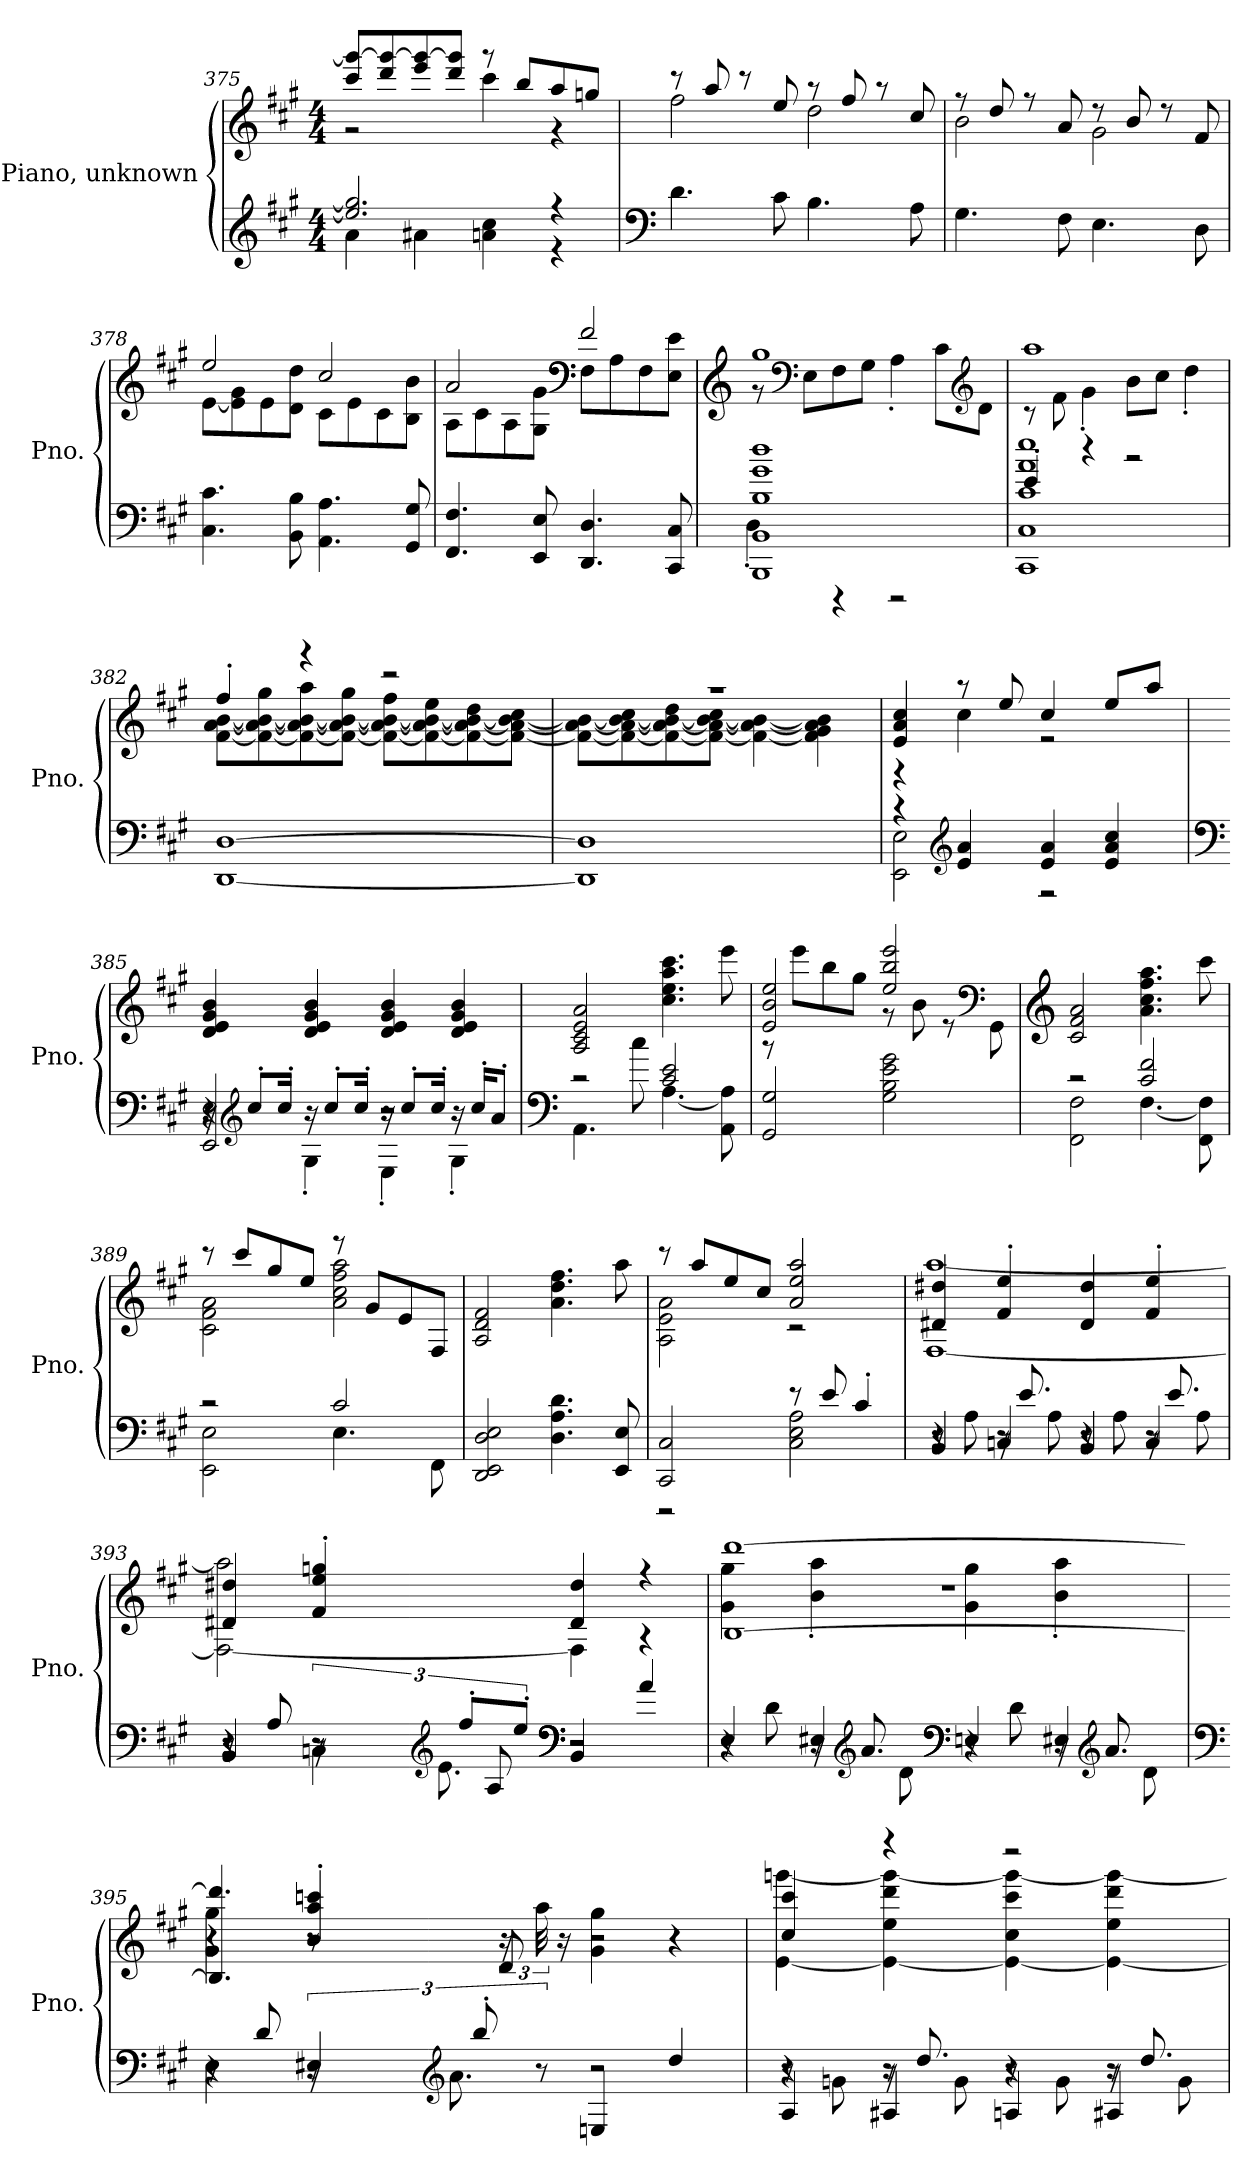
**kern	**kern
*part1	*part1
*staff2	*staff1
*I"Piano, unknown	*
*I'Pno.	*
*clefG2	*clefG2
*k[f#c#g#]	*k[f#c#g#]
*M4/4	*M4/4
=375	=375
*^	*^
2.ee/] 2.gg/]	4a\	8ccc#/ 8ggg/_L	2r
.	.	8ddd/ 8ggg/_	.
.	4a#X\	8eee/ 8ggg/_	.
.	.	8ddd/ 8ggg/]J	.
.	4an\ 4cc#\	8r	4ccc#\
.	.	8bb/L	.
4r	4r	8aa/	4r
.	.	8ggn/J	.
*v	*v	*	*
!!LO:LB:g=z	!!
=376	=376	=376
*clefF4	*	*
4.d\	8r	2ff#\
.	8aa/	.
.	8r	.
8c#\	8ee/	.
4.B\	8r	2dd\
.	8ff#/	.
.	8r	.
8A\	8cc#/	.
=377	=377	=377
4.G#\	8r	2b\
.	8dd/	.
.	8r	.
8F#\	8a/	.
4.E\	8r	2g#\
.	8b/	.
.	8r	.
8D\	8f#/	.
=378	=378	=378
4.C#\ 4.c#\	2ee/	[8e\L
.	.	8e\] 8g#\
.	.	8e\
8BB\ 8B\	.	8d\ 8dd\J
4.AA\ 4.A\	2cc#/	8c#\L
.	.	8e\
.	.	8c#\
8GG#/ 8G#/	.	8B\ 8b\J
=379	=379	=379
4.FF#/ 4.F#/	2a/	8A\L
.	.	8c#\
.	.	8A\
8EE/ 8E/	.	8G#\ 8g#\J
*	*clefF4	*
4.DD/ 4.D/	2f#/	8F#\L
.	.	8A\
.	.	8F#\
8CC#/ 8C#/	.	8E\ 8e\J
!!LO:LB:g=z	!!
=380	=380	=380
*	*clefG2	*
*^	*	*
1BBB 1BB 1B 1g# 1dd	4D'\	1gg#	8r
*	*	*clefF4	*
.	.	.	8E\L
.	4r	.	8F#\
.	.	.	8G#\J
.	2r	.	4A'\
.	.	.	8c#\L
*	*	*clefG2	*
.	.	.	8d\J
=381	=381	=381	=381
4e'/	1CC# 1C# 1c# 1a 1ee	1aa	8r
.	.	.	8f#\
4r	.	.	4g#'\
2r	.	.	8b\L
.	.	.	8cc#\J
.	.	.	4dd'\
*v	*v	*	*
=382	=382	=382
[1DD [1D	4ff#'/	[8f#\ [8a\ [8b\L
.	.	8f#\_ 8a\_ 8b\_ 8gg#\
.	4r	8f#\_ 8a\_ 8b\_ 8aa\
.	.	8f#\_ 8a\_ 8b\_ 8gg#\J
.	2r	8f#\_ 8a\_ 8b\_ 8ff#\L
.	.	8f#\_ 8a\_ 8b\_ 8ee\
.	.	8f#\_ 8a\_ 8b\_ 8dd\
.	.	8f#\_ 8a\_ 8b\_ 8cc#\J
=383	=383	=383
1DD] 1D]	1r	8f#\_ 8a\_ 8b\_L
.	.	8f#\_ 8a\_ 8b\_ 8cc#\
.	.	8f#\_ 8a\_ 8b\_ 8dd\
.	.	8f#\_ 8a\_ 8b\_ 8cc#\J
.	.	4f#\_ 4a\_ 4b\_
.	.	4f#\] 4g#\ 4a\] 4b\]
!!LO:PB:g=z	!!
=384	=384	=384
*^	*	*
4r	2EE\ 2E\	4e/ 4a/ 4cc#/	4r
*clefG2	*	*	*
4e/ 4a/	.	8r	4cc#\
.	.	8ee/	.
4e/ 4a/	2r	4cc#/	2r
4e/ 4a/ 4cc#/	.	8ee/L	.
.	.	8aa/J	.
*v	*v	*	*
*	*v	*v
=385	=385
*clefF4	*
*^	*
*	*^	*
16r	4r	2EE/ 2E/	4d/ 4e/ 4g#/ 4b/
*clefG2	*	*	*
8cc#'/L	.	.	.
16cc#'/Jk	.	.	.
16r	4G#'\	.	4d/ 4e/ 4g#/ 4b/
8cc#'/L	.	.	.
16cc#'/Jk	.	.	.
16r	4E'\	2r	4d/ 4e/ 4g#/ 4b/
8cc#'/L	.	.	.
16cc#'/Jk	.	.	.
16r	4G#'\	.	4d/ 4e/ 4g#/ 4b/
16cc#'/KL	.	.	.
8a'/J	.	.	.
*v	*v	*v	*
=386	=386
*clefF4	*
*^	*
2r	4.AA\	2A/ 2c#/ 2e/ 2a/
.	8cc#\	.
2c#/ 2e/	[4.A\	4.cc#\ 4.ee\ 4.aa\ 4.ccc#\
.	8AA\ 8A\]	8eee\
*v	*v	*
=387	=387
*	*^
2GG#/ 2G#/	2e/ 2b/ 2ee/	8r
.	.	8eee\L
.	.	8bb\
.	.	8gg#\J
2G#\ 2B\ 2e\ 2g#\	2ee/ 2bb/ 2eee/	8r
.	.	8b\
.	.	8r
*	*clefF4	*
.	.	8GG#\
*	*v	*v
!!LO:LB:g=z
=388	=388
*	*clefG2
*^	*
2r	2FF#\ 2F#\	2c#/ 2f#/ 2a/
2c#/ 2f#/	[4.F#\	4.a\ 4.cc#\ 4.ff#\ 4.aa\
.	8FF#\ 8F#\]	8ccc#\
=389	=389	=389
*	*	*^
2r	2EE\ 2E\	8r	2c#\ 2f#\ 2a\
.	.	8ccc#/L	.
.	.	8gg#/	.
.	.	8ee/J	.
2c#/	4.E\	8r	2a\ 2cc#\ 2ff#\ 2aa\
.	.	8g#/L	.
.	.	8e/	.
.	8FF#\	8F#/J	.
*v	*v	*	*
*	*v	*v
=390	=390
2DD/ 2EE/ 2D/ 2E/	2A/ 2d/ 2f#/
4.D\ 4.A\ 4.d\	4.a\ 4.dd\ 4.ff#\
8EE/ 8E/	8aa\
=391	=391
*^	*^
2CC#/ 2C#/	2r	8r	2A\ 2e\ 2a\
.	.	8aa/L	.
.	.	8ee/	.
.	.	8cc#/J	.
8r	2C#\ 2E\ 2A\	2a/ 2ee/ 2aa/	2r
8e/	.	.	.
4c#'/	.	.	.
=392	=392	=392	=392
*	*^	*	*
4r	8r	4BB/	4d#X/ 4dd#X/	[1F# [1aa
.	8A\	.	.	.
16r	8r	4Cn/	4f#/' 4ee/'	.
8.e/	.	.	.	.
.	8A\	.	.	.
4r	8r	4BB/	4d#/ 4dd#/	.
.	8A\	.	.	.
16r	8r	4C/	4f#/' 4ee/'	.
8.e/	.	.	.	.
.	8A\	.	.	.
!!LO:LB:g=z	!!
=393	=393	=393	=393	=393
*	*	*^	*	*
8r	4r	4BB/	4r	4d#X/ 4dd#X/	2F#\_ 2aa\]
8A/	.	.	.	.	.
12r	16r	8r	4Cn\	4f#/' 4ee/' 4ggn/'	.
*clefG2	*	*	*	*	*
.	8.e\	.	.	.	.
12ff#'/L	.	.	.	.	.
.	.	8A/	.	.	.
12ee'/J	.	.	.	.	.
*clefF4	*	*	*	*	*
4BB/	2r	2r	2r	4d#/ 4dd#/	4F#\]
4a/	.	.	.	4r	4r
*	*	*v	*v	*	*
=394	=394	=394	=394	=394
*	*	*	*	*^
4r	8r	4E/	1r	4g#\ 4gg#\	[1B [1ddd
.	8d\	.	.	.	.
16r	8r	4E#X/	.	4b\' 4aa\'	.
*clefG2	*	*	*	*	*
8.a/	.	.	.	.	.
.	8d\	.	.	.	.
*clefF4	*	*	*	*	*
4r	8r	4En/	.	4g#\ 4gg#\	.
.	8d\	.	.	.	.
16r	8r	4E#X/	.	4b\' 4aa\'	.
*clefG2	*	*	*	*	*
8.a/	.	.	.	.	.
.	8d\	.	.	.	.
!!LO:LB:g=z	!!	!!
=395	=395	=395	=395	=395	=395
*clefF4	*	*	*	*	*
8r	4E\	4r	4r	4g#\ 4gg#\	4.B/] 4.ddd/]
8d/	.	.	.	.	.
12r	16r	4E#X/	4b/' 4aa/' 4cccn/'	8r	.
*clefG2	*	*	*	*	*
.	8.a\	.	.	.	.
12bb'/	.	.	.	.	.
.	.	.	.	24r	8d/
12r	.	.	.	48aa\	.
.	.	.	.	16r	.
4En/	2r	2r	2r	4g#\ 4gg#\	2r
4dd/	.	.	.	4r	.
*	*	*	*	*v	*v
=396	=396	=396	=396	=396
4r	8r	4A/	4cc#/ 4ccc#/	[4e\ [4gggn\
.	8gn\	.	.	.
16r	8r	4A#X/	4r	4e\_ 4ee\ 4ddd\ 4ggg\_
8.dd/	.	.	.	.
.	8g\	.	.	.
4r	8r	4An/	2r	4e\_ 4cc#\ 4ccc#\ 4ggg\_
.	8g\	.	.	.
16r	8r	4A#X/	.	4e\_ 4ee\ 4ddd\ 4ggg\_
8.dd/	.	.	.	.
.	8g\	.	.	.
*v	*v	*v	*	*
*	*v	*v
=	=
*-	*-
